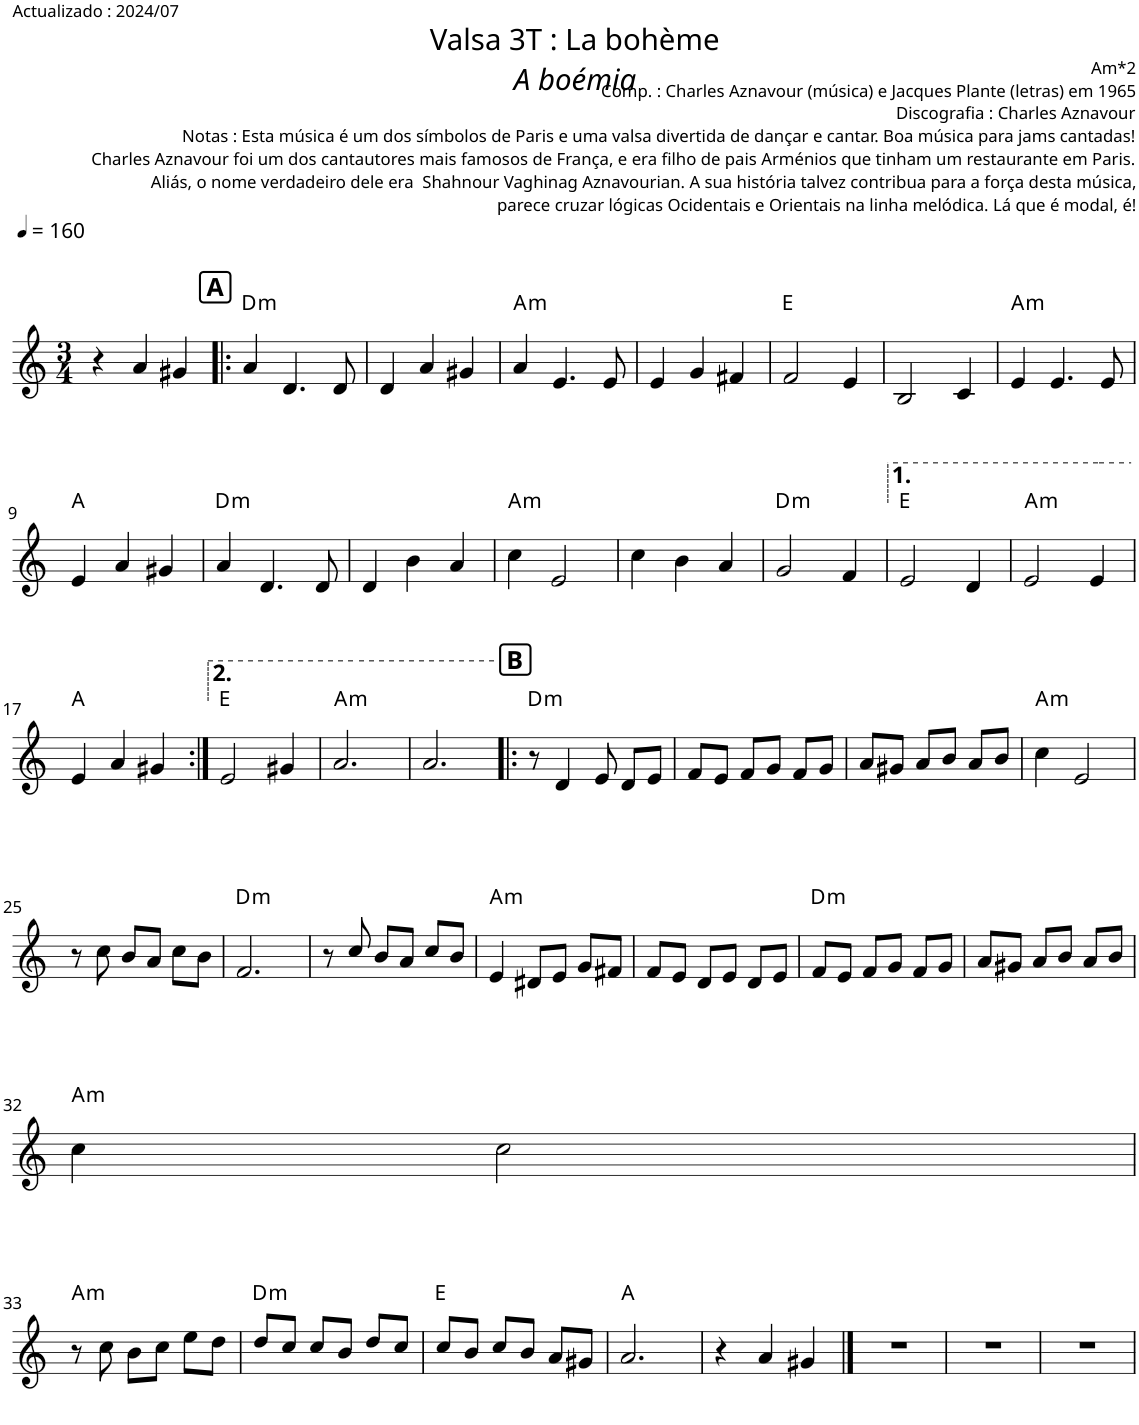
**kern	**harte
*part1	*part1
*staff1	*
*I"Piano	*
*I'Pno.	*
*clefG2	*
*k[]	*
*M3/4	*
*MM160	*
=1	=1
4r	.
4a/	.
4g#X/	.
!!LO:REH:place=s1:a:B:cj:fs=12:t=A
=2!|:	=2!|:
!	!LO:H:kt=m
4a/	D:min
4.d/	.
8d/	.
=3	=3
4d/	.
4a/	.
4g#X/	.
=4	=4
!	!LO:H:kt=m
4a/	A:min
4.e/	.
8e/	.
=5	=5
4e/	.
4g/	.
4f#X/	.
=6	=6
2f/	E:maj
4e/	.
=7	=7
2B/	.
4c/	.
=8	=8
!	!LO:H:kt=m
4e/	A:min
4.e/	.
8e/	.
!!LO:LB:g=z
=9	=9
4e/	A:maj
4a/	.
4g#X/	.
=10	=10
!	!LO:H:kt=m
4a/	D:min
4.d/	.
8d/	.
=11	=11
4d/	.
4b\	.
4a/	.
=12	=12
!	!LO:H:kt=m
4cc\	A:min
2e/	.
=13	=13
4cc\	.
4b\	.
4a/	.
=14	=14
!	!LO:H:kt=m
2g/	D:min
4f/	.
=15	=15
2e/	E:maj
4d/	.
=16	=16
!	!LO:H:kt=m
2e/	A:min
4e/	.
!!LO:LB:g=z
=17	=17
4e/	A:maj
4a/	.
4g#X/	.
=18:|!	=18:|!
2e/	E:maj
4g#X/	.
=19	=19
!	!LO:H:kt=m
2.a/	A:min
=20	=20
2.a/	.
!!LO:REH:place=s1:a:B:cj:fs=12:t=B
=21!|:	=21!|:
!	!LO:H:kt=m
8r	D:min
4d/	.
8e/	.
8d/L	.
8e/J	.
=22	=22
8f/L	.
8e/J	.
8f/L	.
8g/J	.
8f/L	.
8g/J	.
=23	=23
8a/L	.
8g#X/J	.
8a/L	.
8b/J	.
8a/L	.
8b/J	.
=24	=24
!	!LO:H:kt=m
4cc\	A:min
2e/	.
!!LO:LB:g=z
=25	=25
8r	.
8cc\	.
8b/L	.
8a/J	.
8cc\L	.
8b\J	.
=26	=26
!	!LO:H:kt=m
2.f/	D:min
=27	=27
8r	.
8cc/	.
8b/L	.
8a/J	.
8cc/L	.
8b/J	.
=28	=28
!	!LO:H:kt=m
4e/	A:min
8d#X/L	.
8e/J	.
8g/L	.
8f#X/J	.
=29	=29
8f/L	.
8e/J	.
8d/L	.
8e/J	.
8d/L	.
8e/J	.
=30	=30
!	!LO:H:kt=m
8f/L	D:min
8e/J	.
8f/L	.
8g/J	.
8f/L	.
8g/J	.
=31	=31
8a/L	.
8g#X/J	.
8a/L	.
8b/J	.
8a/L	.
8b/J	.
!!LO:LB:g=z
=32	=32
!	!LO:H:kt=m
4cc\	A:min
2cc\	.
!!LO:LB:g=z
=33	=33
!	!LO:H:kt=m
8r	A:min
8cc\	.
8b\L	.
8cc\J	.
8ee\L	.
8dd\J	.
=34	=34
!	!LO:H:kt=m
8dd/L	D:min
8cc/J	.
8cc/L	.
8b/J	.
8dd/L	.
8cc/J	.
=35	=35
8cc/L	E:maj
8b/J	.
8cc/L	.
8b/J	.
8a/L	.
8g#X/J	.
=36	=36
2.a/	A:maj
=37	=37
4r	.
4a/	.
4g#X/	.
==38	==38
2.r	.
=39	=39
2.r	.
=40	=40
2.r	.
=	=
*-	*-
